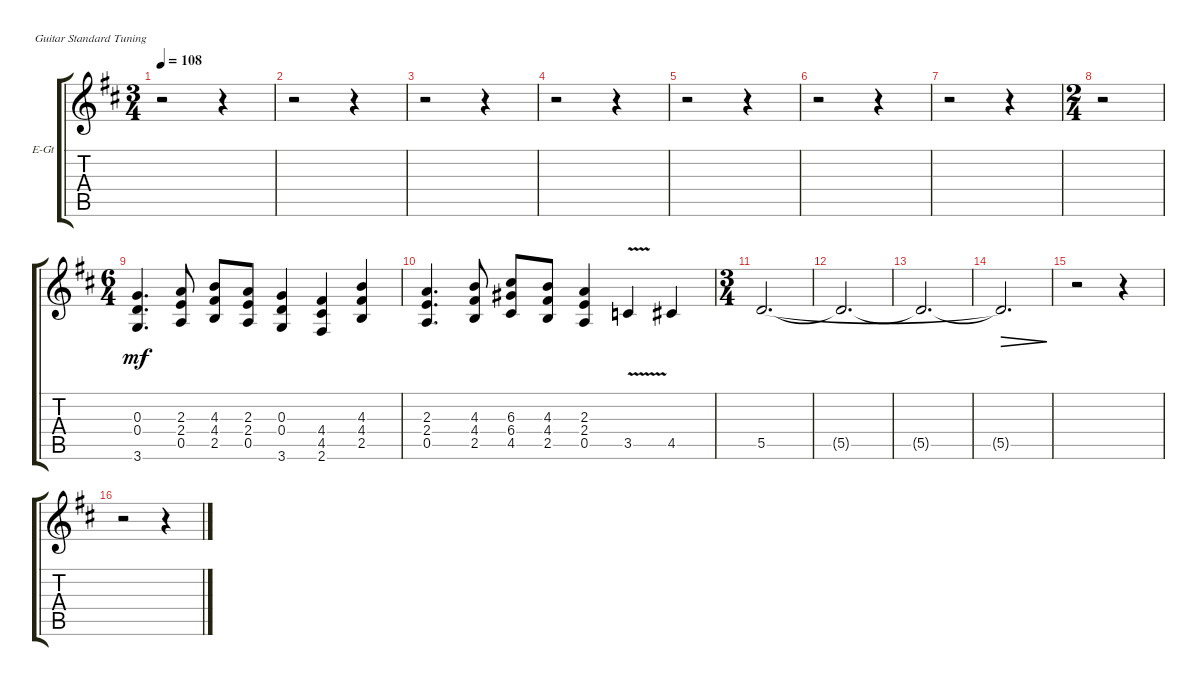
\bracketExtendMode groupsimilarinstruments
\firstSystemTrackNameOrientation horizontal
\otherSystemsTrackNameOrientation horizontal
\track ("Gtr 4" "E-Gt") {instrument distortionguitar}
\staff {score tabs}
\tuning (E4 B3 G3 D3 A2 E2)
\ts (3 4)
\beaming (8 2 2 2)
\tempo 108
\clef g2
\scale
1.09332
\ks d
r.2{dy mf} r.4 |
\scale
0.906684 r.2 r.4 |
\scale
1.06305 r.2 r.4 |
\scale
0.936948 r.2 r.4 |
\scale
1.06305 r.2 r.4 |
\scale
0.936948 r.2 r.4 |
\scale
1.06305 r.2 r.4 |
\ts (2 4)
\beaming (8 2 2 2)
\scale
0.936948 r.2 |
\ts (6 4)
\beaming (8 2 2 2)
\scale
1.09332 (0.3 0.4 3.6).4{d} (2.3 2.4 0.5).8 (4.3 4.4 2.5).8 (2.3 2.4 0.5).8 (0.3 0.4 3.6).4 (4.4 4.5 2.6).4 (4.3 4.4 2.5).4 |
\scale
0.906684 (2.3 2.4 0.5).4{d} (4.3 4.4 2.5).8 (6.3 6.4 4.5).8 (4.3 4.4 2.5).8 (2.3 2.4 0.5).4 3.5{v}.4 4.5.4 |
\ts (3 4)
\beaming (8 2 2 2)
\scale
1.09332 5.5.2{d legatoorigin} |
\scale
0.906684 5.5{t}.2{d legatoorigin} |
\scale
1.06305 5.5{t}.2{d legatoorigin} |
\scale
0.936948 5.5{t}.2{d dec} |
\scale
1.06305 r.2 r.4 |
\scale
0.936948 r.2 r.4
